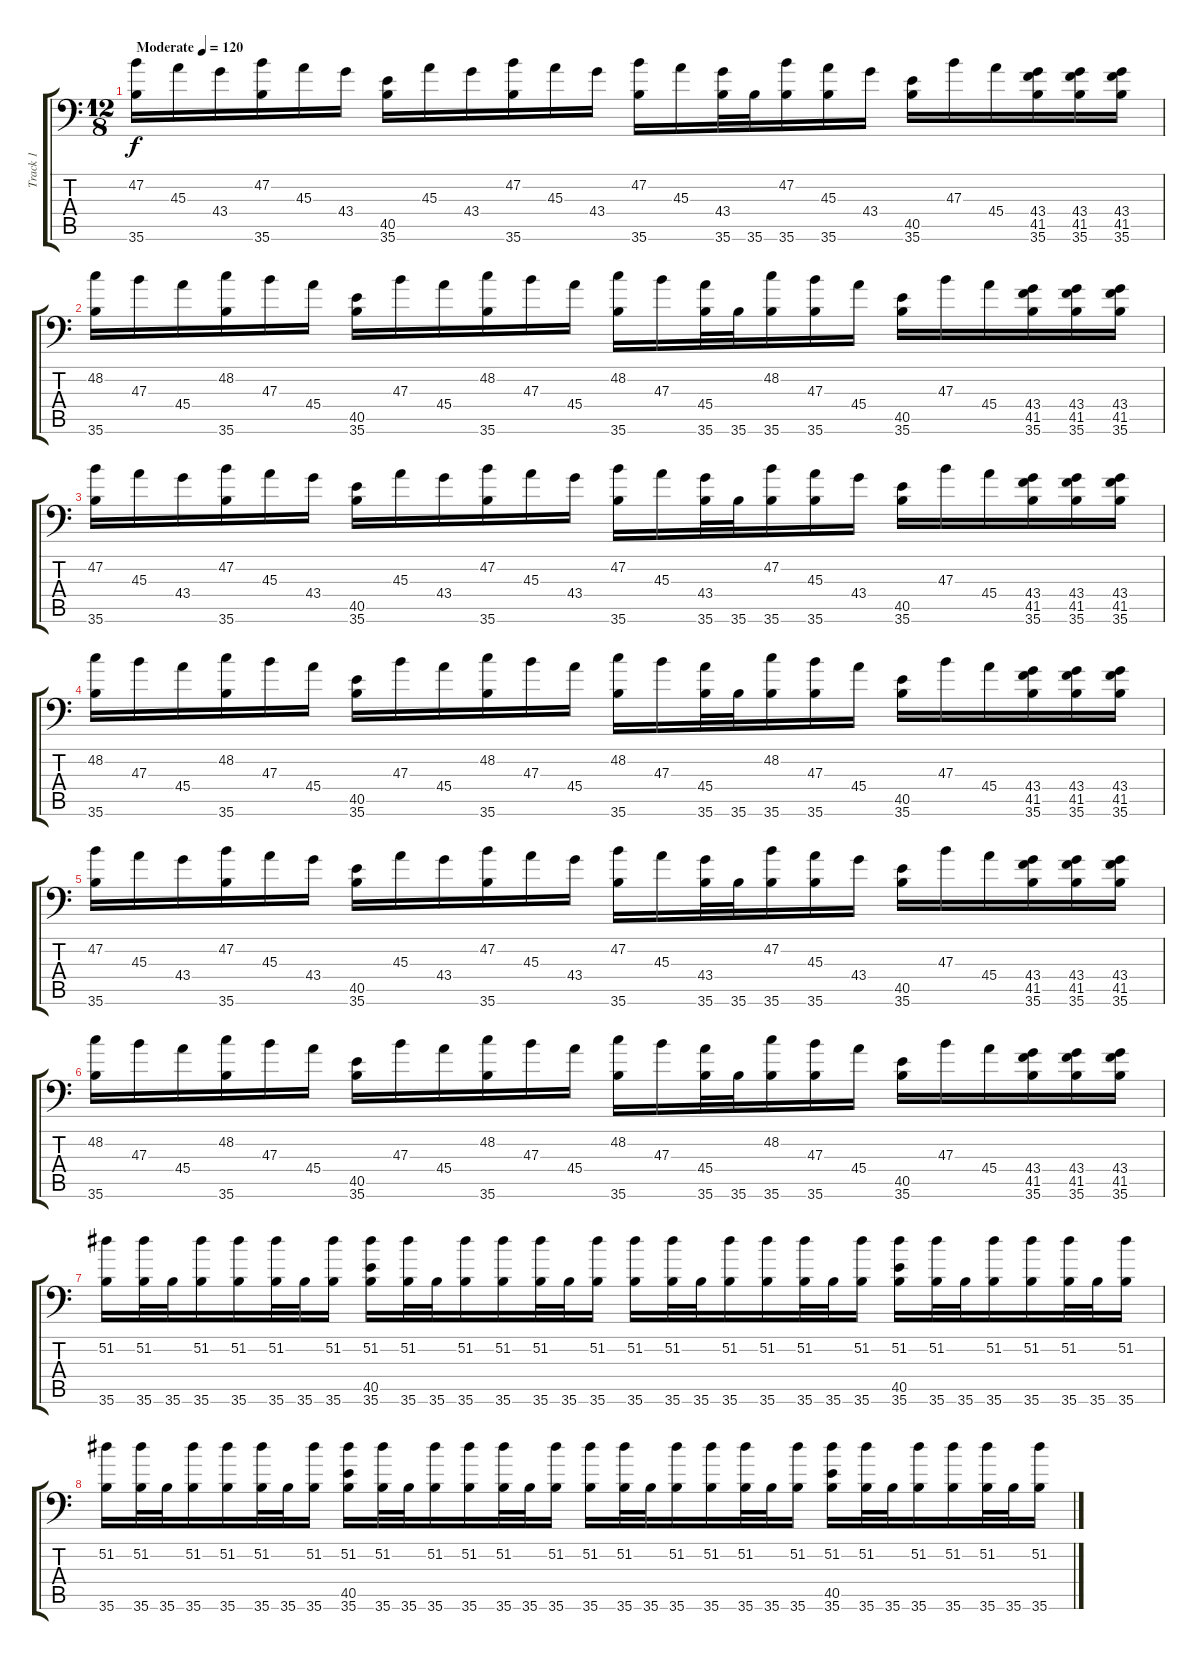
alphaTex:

\track ("Track 1" "Track 1") {instrument acousticgrandpiano}
\staff {score tabs}
\tuning (C-1 C-1 C-1 C-1 C-1 C-1) {hide}
\ts (12 8)
\tempo (120 "Moderate")
\clef f4
\ks c
(47.2 35.6).16{dy f instrument acousticgrandpiano} 45.3.16 43.4.16 (47.2 35.6).16 45.3.16 43.4.16 (40.5 35.6).16 45.3.16 43.4.16 (47.2 35.6).16 45.3.16 43.4.16 (47.2 35.6).16 45.3.16 (43.4 35.6).32 35.6.32 (47.2 35.6).16 (45.3 35.6).16 43.4.16 (40.5 35.6).16 47.3.16 45.4.16 (43.4 41.5 35.6).16 (43.4 41.5 35.6).16 (43.4 41.5 35.6).16 |
(48.2 35.6).16 47.3.16 45.4.16 (48.2 35.6).16 47.3.16 45.4.16 (40.5 35.6).16 47.3.16 45.4.16 (48.2 35.6).16 47.3.16 45.4.16 (48.2 35.6).16 47.3.16 (45.4 35.6).32 35.6.32 (48.2 35.6).16 (47.3 35.6).16 45.4.16 (40.5 35.6).16 47.3.16 45.4.16 (43.4 41.5 35.6).16 (43.4 41.5 35.6).16 (43.4 41.5 35.6).16 |
(47.2 35.6).16 45.3.16 43.4.16 (47.2 35.6).16 45.3.16 43.4.16 (40.5 35.6).16 45.3.16 43.4.16 (47.2 35.6).16 45.3.16 43.4.16 (47.2 35.6).16 45.3.16 (43.4 35.6).32 35.6.32 (47.2 35.6).16 (45.3 35.6).16 43.4.16 (40.5 35.6).16 47.3.16 45.4.16 (43.4 41.5 35.6).16 (43.4 41.5 35.6).16 (43.4 41.5 35.6).16 |
(48.2 35.6).16 47.3.16 45.4.16 (48.2 35.6).16 47.3.16 45.4.16 (40.5 35.6).16 47.3.16 45.4.16 (48.2 35.6).16 47.3.16 45.4.16 (48.2 35.6).16 47.3.16 (45.4 35.6).32 35.6.32 (48.2 35.6).16 (47.3 35.6).16 45.4.16 (40.5 35.6).16 47.3.16 45.4.16 (43.4 41.5 35.6).16 (43.4 41.5 35.6).16 (43.4 41.5 35.6).16 |
(47.2 35.6).16 45.3.16 43.4.16 (47.2 35.6).16 45.3.16 43.4.16 (40.5 35.6).16 45.3.16 43.4.16 (47.2 35.6).16 45.3.16 43.4.16 (47.2 35.6).16 45.3.16 (43.4 35.6).32 35.6.32 (47.2 35.6).16 (45.3 35.6).16 43.4.16 (40.5 35.6).16 47.3.16 45.4.16 (43.4 41.5 35.6).16 (43.4 41.5 35.6).16 (43.4 41.5 35.6).16 |
(48.2 35.6).16 47.3.16 45.4.16 (48.2 35.6).16 47.3.16 45.4.16 (40.5 35.6).16 47.3.16 45.4.16 (48.2 35.6).16 47.3.16 45.4.16 (48.2 35.6).16 47.3.16 (45.4 35.6).32 35.6.32 (48.2 35.6).16 (47.3 35.6).16 45.4.16 (40.5 35.6).16 47.3.16 45.4.16 (43.4 41.5 35.6).16 (43.4 41.5 35.6).16 (43.4 41.5 35.6).16 |
(51.2 35.6).16 (51.2 35.6).32 35.6.32 (51.2 35.6).16 (51.2 35.6).16 (51.2 35.6).32 35.6.32 (51.2 35.6).16 (51.2 40.5 35.6).16 (51.2 35.6).32 35.6.32 (51.2 35.6).16 (51.2 35.6).16 (51.2 35.6).32 35.6.32 (51.2 35.6).16 (51.2 35.6).16 (51.2 35.6).32 35.6.32 (51.2 35.6).16 (51.2 35.6).16 (51.2 35.6).32 35.6.32 (51.2 35.6).16 (51.2 40.5 35.6).16 (51.2 35.6).32 35.6.32 (51.2 35.6).16 (51.2 35.6).16 (51.2 35.6).32 35.6.32 (51.2 35.6).16 |
(51.2 35.6).16 (51.2 35.6).32 35.6.32 (51.2 35.6).16 (51.2 35.6).16 (51.2 35.6).32 35.6.32 (51.2 35.6).16 (51.2 40.5 35.6).16 (51.2 35.6).32 35.6.32 (51.2 35.6).16 (51.2 35.6).16 (51.2 35.6).32 35.6.32 (51.2 35.6).16 (51.2 35.6).16 (51.2 35.6).32 35.6.32 (51.2 35.6).16 (51.2 35.6).16 (51.2 35.6).32 35.6.32 (51.2 35.6).16 (51.2 40.5 35.6).16 (51.2 35.6).32 35.6.32 (51.2 35.6).16 (51.2 35.6).16 (51.2 35.6).32 35.6.32 (51.2 35.6).16
